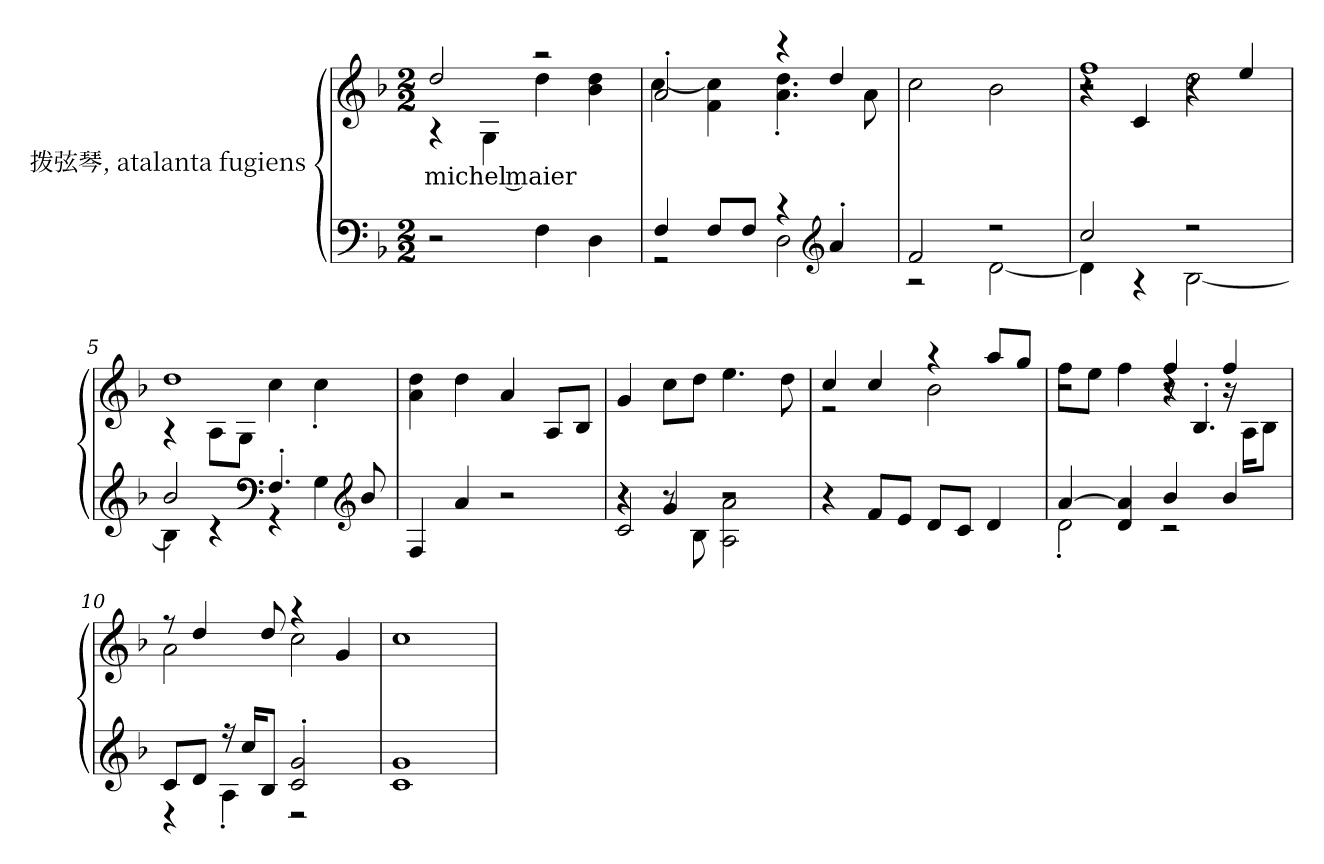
**kern	**kern	**text
*part1	*part1	*part1
*staff2	*staff1	*staff1
*I"拨弦琴, atalanta fugiens	*	*
*clefF4	*clefG2	*
*k[b-]	*k[b-]	*
*M2/2	*M2/2	*
*MM75	*MM75	*
=1	=1	=1
*	*^	*
2r	2dd/	4r	michel maier
.	.	4G\	.
4F\	2r	4dd\	.
4D\	.	4b-\ 4dd\	.
=2	=2	=2	=2
*^	*	*	*
4F/	2r	2a'/	[4cc\	.
8F/L	.	.	4f\ 4cc\]	.
8F/J	.	.	.	.
4r	2D\	4r	4.a\' 4.dd\'	.
*clefG2	*	*	*	*
4a'/	.	4dd/	.	.
.	.	.	8a\	.
*	*	*v	*v	*
=3	=3	=3	=3
2f/	2r	2cc\	.
2r	[2d\	2b-\	.
=4	=4	=4	=4
*	*	*^	*
*	*	*	*^	*
2cc/	4d\]	1ff	2r	4r	.
.	4r	.	.	4c/	.
2r	[2B-\	.	2dd\	4r	.
.	.	.	.	4ee/	.
*	*	*	*v	*v	*
=5	=5	=5	=5	=5
2b-/	4B-\]	1dd	4r	.
.	4r	.	8A\L	.
.	.	.	8G\J	.
*clefF4	*	*	*	*
4.F'/	4r	.	4cc\	.
.	4G\	.	4cc'\	.
*clefG2	*	*	*	*
8b-/	.	.	.	.
*v	*v	*	*	*
*	*v	*v	*
!!LO:LB:g=z
=6	=6	=6
4F/	4a\ 4dd\	.
4a/	4dd\	.
2r	4a/	.
.	8A/L	.
.	8B-/J	.
=7	=7	=7
*^	*	*
*	*^	*	*
4r	4r	2c/	4g/	.
4g/	8r	.	8cc\L	.
.	8B-\	.	8dd\J	.
2r	2A\ 2a\	2r	4.ee\	.
.	.	.	8dd\	.
*v	*v	*v	*	*
=8	=8	=8
*	*^	*
4r	4cc/	2r	.
8f/L	4cc/	.	.
8e/J	.	.	.
8d/L	4r	2b-\	.
8c/J	.	.	.
4d/	8aa/L	.	.
.	8gg/J	.	.
=9	=9	=9	=9
*^	*	*^	*
[4a/	2d'\	2r	8ff\L	2r	.
.	.	.	8ee\J	.	.
4d/ 4a/]	.	.	4ff\	.	.
*	*	*MM70	*	*	*
4b-/	2r	4ff/	4r	8r	.
.	.	.	.	4.B-'/	.
4b-/	.	4ff/	16r	.	.
.	.	.	16A\KL	.	.
.	.	.	8B-\J	.	.
*	*	*	*v	*v	*
=10	=10	=10	=10	=10
8c/L	4r	8r	2a\	.
8d/J	.	4dd/	.	.
16r	4A'\	.	.	.
16cc/KL	.	.	.	.
8B-/J	.	8dd/	.	.
*	*	*MM60	*	*
2c/' 2g/'	2r	4r	2cc\	.
.	.	4g/	.	.
*v	*v	*	*	*
*	*v	*v	*
=11	=11	=11
1c 1g	1cc	.
=	=	=
*-	*-	*-
